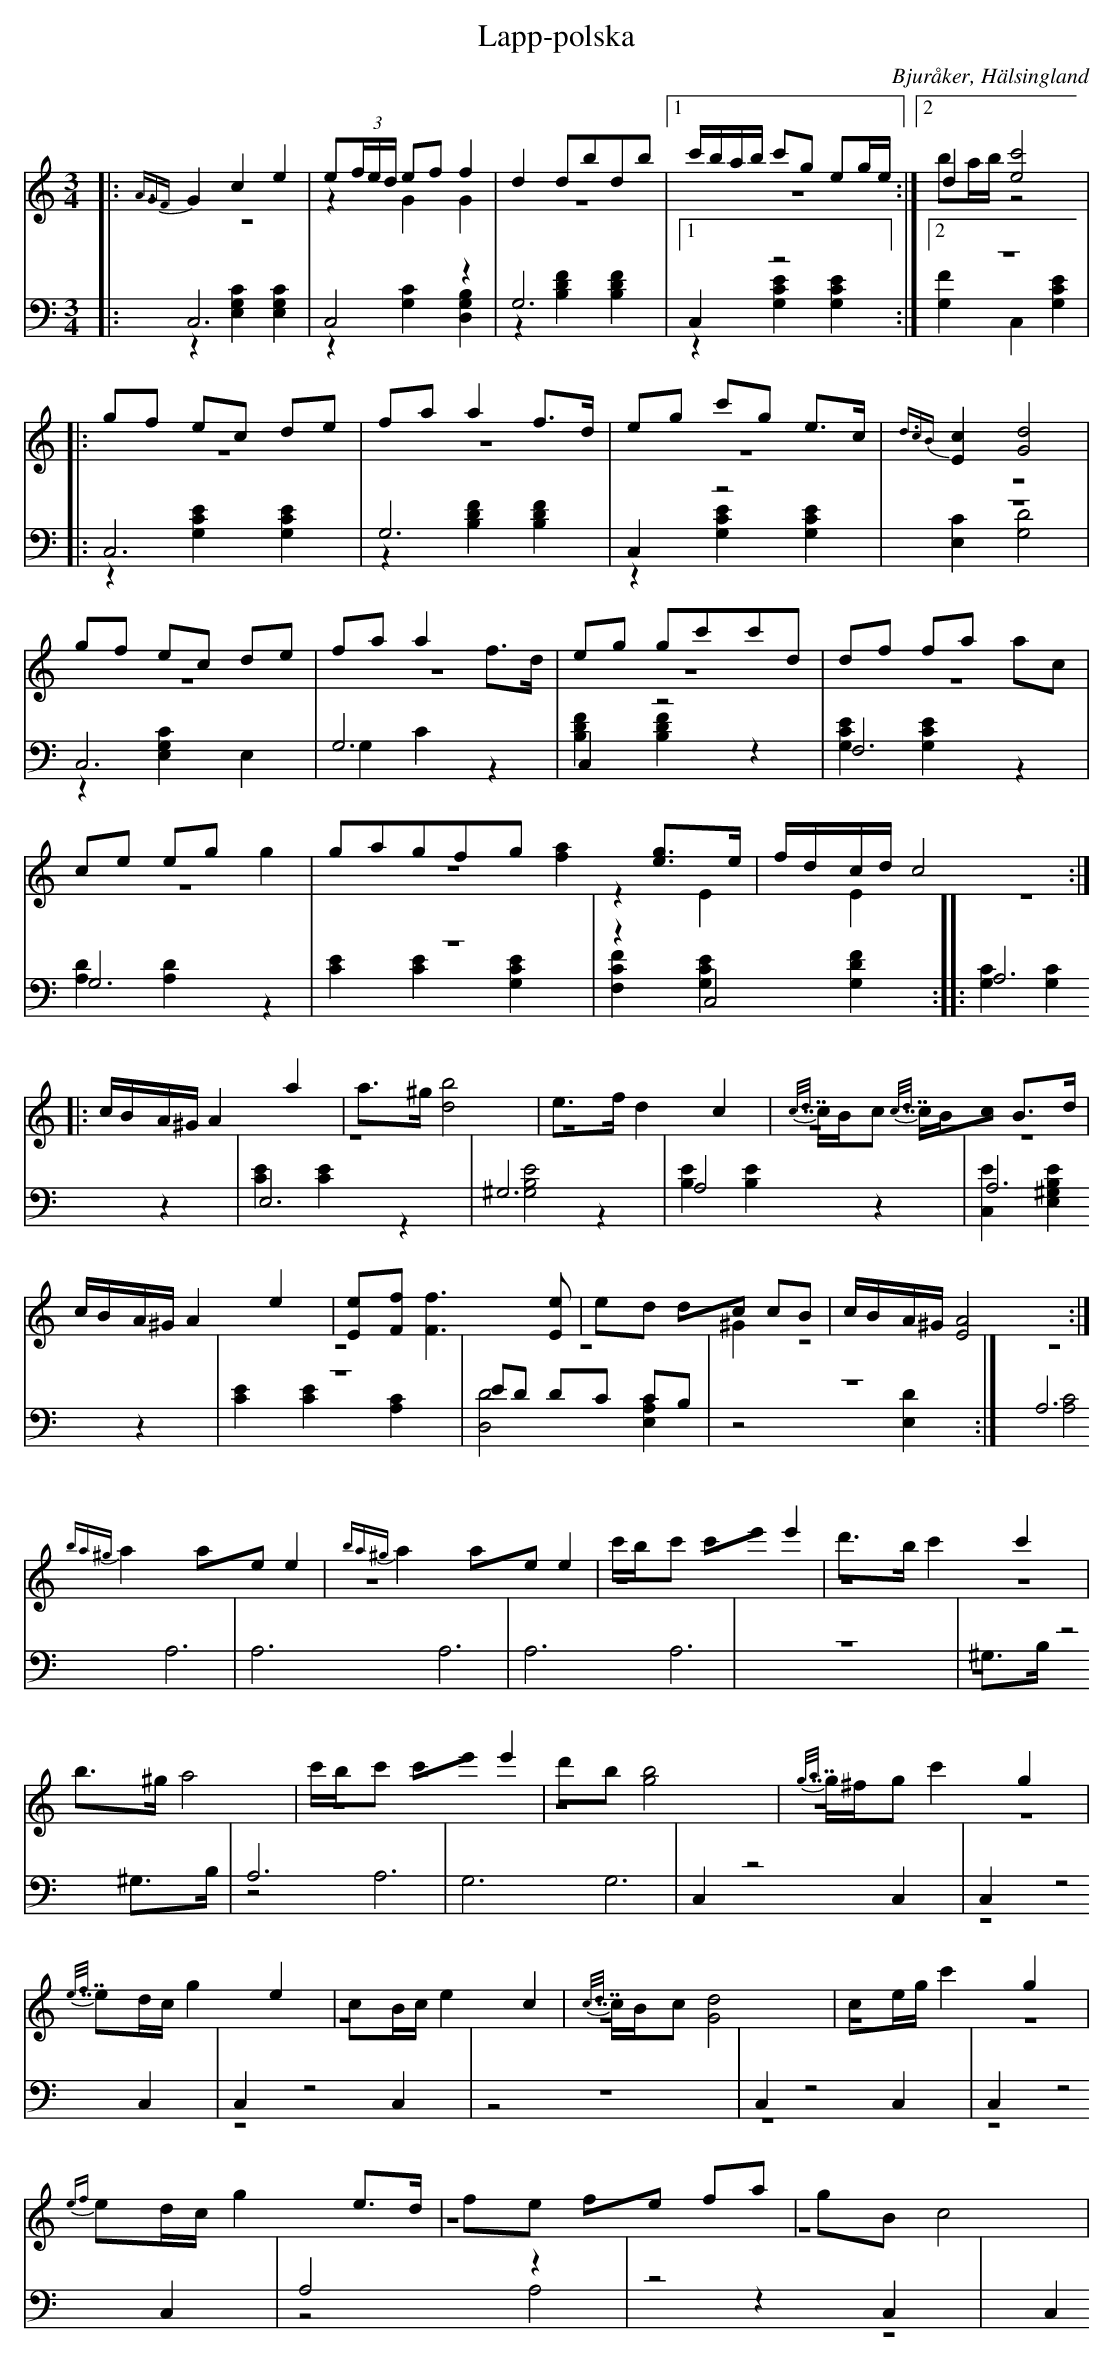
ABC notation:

X:1
T: Lapp-polska
O: Bjuråker, Hälsingland
M: 3/4
L: 1/8
K: C
V:1
V:2 merge
V:3
V:4 merge
V:1
|:{A3/2GF}G2 c2 e2|e(3f/e/d/ ef f2|d2 dbdb|1 c'/b/a/b/ c'g eg/e/:|2 d2 [e4c'4]|
|:gf ec de|fa a2 f>d|eg c'g e>c|{d3/2cB}[c2E2] [G4d4]|
gf ec de|fa a2 f>d|eg gc'c'd|df fa ac|
ce eg g2|g2/5a2/5g2/5f2/5g2/5 [f2a2] [eg]>e|f/d/c/d/  c4:|
|:c/B/A/^G/ A2 a2|a>^g [d4b4]|e>f d2 c2|{c7/8d7/8}c/B/c {c7/8d7/8}c/B/c B>d|
c/B/A/^G/ A2 e2|[Ee][Ff] [F3f3] [Ee] |ed dc cB|c/B/A/^G/ [E4A4]:|
{ba^g}a2 ae e2|{ba^g}a2 ae e2|c'/b/c' c'e' e'2  |d'>b c'2 c'2|
 b>^g a4|c'/b/c' c'e' e'2|d'b [g4b4]|{g7/8a7/8}g/^f/g c'2 g2|
{e7/8f7/8}ed/c/ g2 e2|cB/c/ e2 c2|{c7/8d7/8}c/B/c [G4d4]|ce/g/ c'2 g2|
{ef}ed/c/ g2 e>d|fe fe fa|gB c4|
V:2
|:z6|z2 G2 G2|z6|1 z6:|2 ba/b/ z4|
|:z6|z6|z6|z6|
 z6|z6|z6|z6|
z6|z6|z2 E2 E2:|
|:z6|z6|z6|z6|
 z6|z6|z6|^G2 z4:|
|z6|z6|z6|z6|
 z6|z6|z6|z6|
z6|z6|z6|z6|
z6|z6|z6|
V:3  clef=bass
|:C,6|C,4 z2|G,6|1 C,2 z4:|2 z6|
|:C,6|G,6|C,2 z4|z6|
C,6|G,6|C,2 z4|F,6|
G,6|z6|z2 C,4:|
|:A,6|E,6|^G,6|A,4 z2|
A,6|z6|ED DC CB,|z6:|
A,6|A,6|A,6|z6|
 ^G,>B, z4|A,6|G,6|C,2 z4|
C,2 z4|C,2 z4|z6|C,2 z4|
C,2 z4|A,4 z2|z4 C,2|
V:4  clef=bass
|:z2 [E,2G,2C2] [E,2G,2C2]|z2 [G,2C2] [D,2G,2B,2]|z2 [B,2D2F2] [B,2D2F2]|1 z2 [G,2C2E2] [G,2C2E2]:|2 [G,2F2] C,2 [G,2C2E2]|
|:z2 [G,2C2E2] [G,2C2E2]|z2 [B,2D2F2] [B,2D2F2]|z2 [G,2C2E2] [G,2C2E2]|[E,2C2] [G,4D4]|
z2 [E,2G,2C2] E,2G,2C2]|z2 [B,2D2F2] [B,2D2F2]|z2 [G,2C2E2] [G,2C2E2]|z2 [A,2D2] [A,2D2]|
z2 [C2E2] [C2E2]|[G,2C2E2] [F,2C2F2] [G,2C2E2] |[G,2D2F2] [G,2C2] [G,2C2]:|
|:z2 [C2E2] [C2E2]|z2 [^G,4B,4E4]|z2 [B,2E2] [B,2E2]|z2 [C,2E2] [E,2^G,2B,2E2]|
z2 [C2E2] [C2E2]|[A,2C2] [D,4D4]|[E,2A,2C2] z4|[E,2D2] [A,4C4]:|
A,6|A,6|A,6|z6|
 ^G,>B, z4|A,6|G,6|C,2 z4|
C,2 z4|C,2 z4|z6|C,2 z4|
C,2 z4|A,4 z2|z4 C,2|
